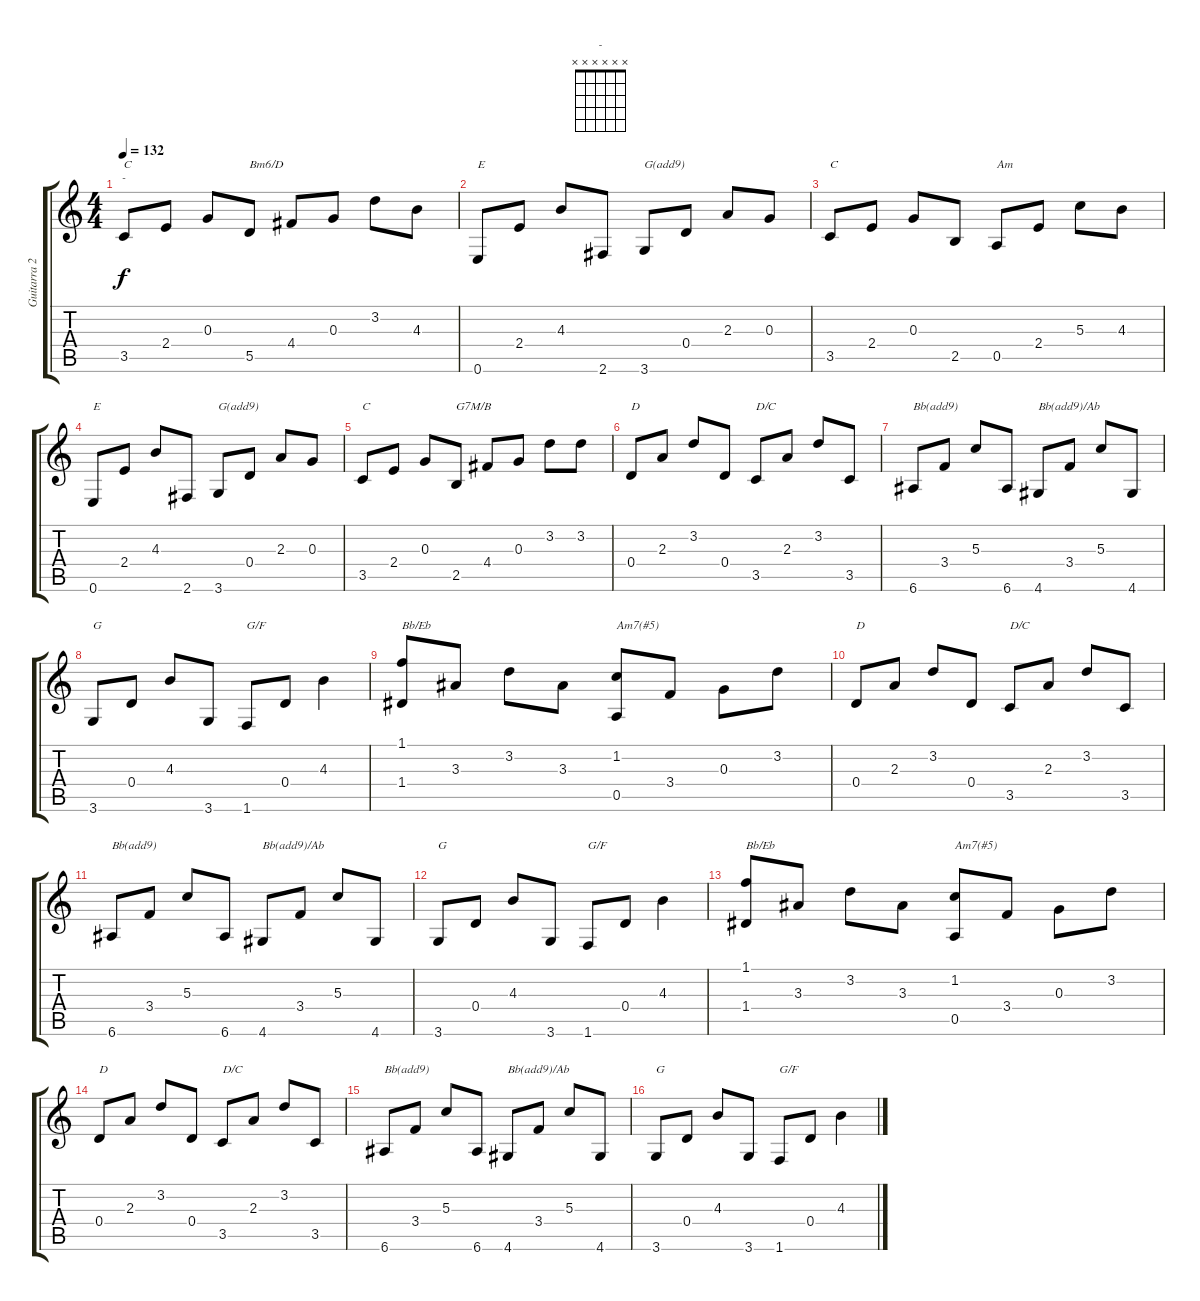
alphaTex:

\track ("Guitarra 2" "Guitarra 2") {instrument distortionguitar}
\staff {score tabs}
\tuning (E4 B3 G3 D3 A2 E2) {hide}
\chord ("-" x x x x x x) {firstfret 0}
\ts (4 4)
\tempo 132
\clef g2
\ks c
3.5.8{ch "-" txt "C" dy f} 2.4.8 0.3.8 5.5.8{txt "Bm6/D"} 4.4.8 0.3.8 3.2.8 4.3.8 |
0.6.8{txt "E"} 2.4.8 4.3.8 2.6.8 3.6.8{txt "G(add9)"} 0.4.8 2.3.8 0.3.8 |
3.5.8{txt "C"} 2.4.8 0.3.8 2.5.8 0.5.8{txt "Am"} 2.4.8 5.3.8 4.3.8 |
0.6.8{txt "E"} 2.4.8 4.3.8 2.6.8 3.6.8{txt "G(add9)"} 0.4.8 2.3.8 0.3.8 |
3.5.8{txt "C"} 2.4.8 0.3.8 2.5.8{txt "G7M/B"} 4.4.8 0.3.8 3.2.8 3.2.8 |
0.4.8{txt "D"} 2.3.8 3.2.8 0.4.8 3.5.8{txt "D/C"} 2.3.8 3.2.8 3.5.8 |
6.6.8{txt "Bb(add9)"} 3.4.8 5.3.8 6.6.8 4.6.8{txt "Bb(add9)/Ab"} 3.4.8 5.3.8 4.6.8 |
3.6.8{txt "G"} 0.4.8 4.3.8 3.6.8 1.6.8{txt "G/F"} 0.4.8 4.3.4 |
(1.1 1.4).8{txt "Bb/Eb"} 3.3.8 3.2.8 3.3.8 (1.2 0.5).8{txt "Am7(#5)"} 3.4.8 0.3.8 3.2.8 |
0.4.8{txt "D"} 2.3.8 3.2.8 0.4.8 3.5.8{txt "D/C"} 2.3.8 3.2.8 3.5.8 |
6.6.8{txt "Bb(add9)"} 3.4.8 5.3.8 6.6.8 4.6.8{txt "Bb(add9)/Ab"} 3.4.8 5.3.8 4.6.8 |
3.6.8{txt "G"} 0.4.8 4.3.8 3.6.8 1.6.8{txt "G/F"} 0.4.8 4.3.4 |
(1.1 1.4).8{txt "Bb/Eb"} 3.3.8 3.2.8 3.3.8 (1.2 0.5).8{txt "Am7(#5)"} 3.4.8 0.3.8 3.2.8 |
0.4.8{txt "D"} 2.3.8 3.2.8 0.4.8 3.5.8{txt "D/C"} 2.3.8 3.2.8 3.5.8 |
6.6.8{txt "Bb(add9)"} 3.4.8 5.3.8 6.6.8 4.6.8{txt "Bb(add9)/Ab"} 3.4.8 5.3.8 4.6.8 |
3.6.8{txt "G"} 0.4.8 4.3.8 3.6.8 1.6.8{txt "G/F"} 0.4.8 4.3.4
